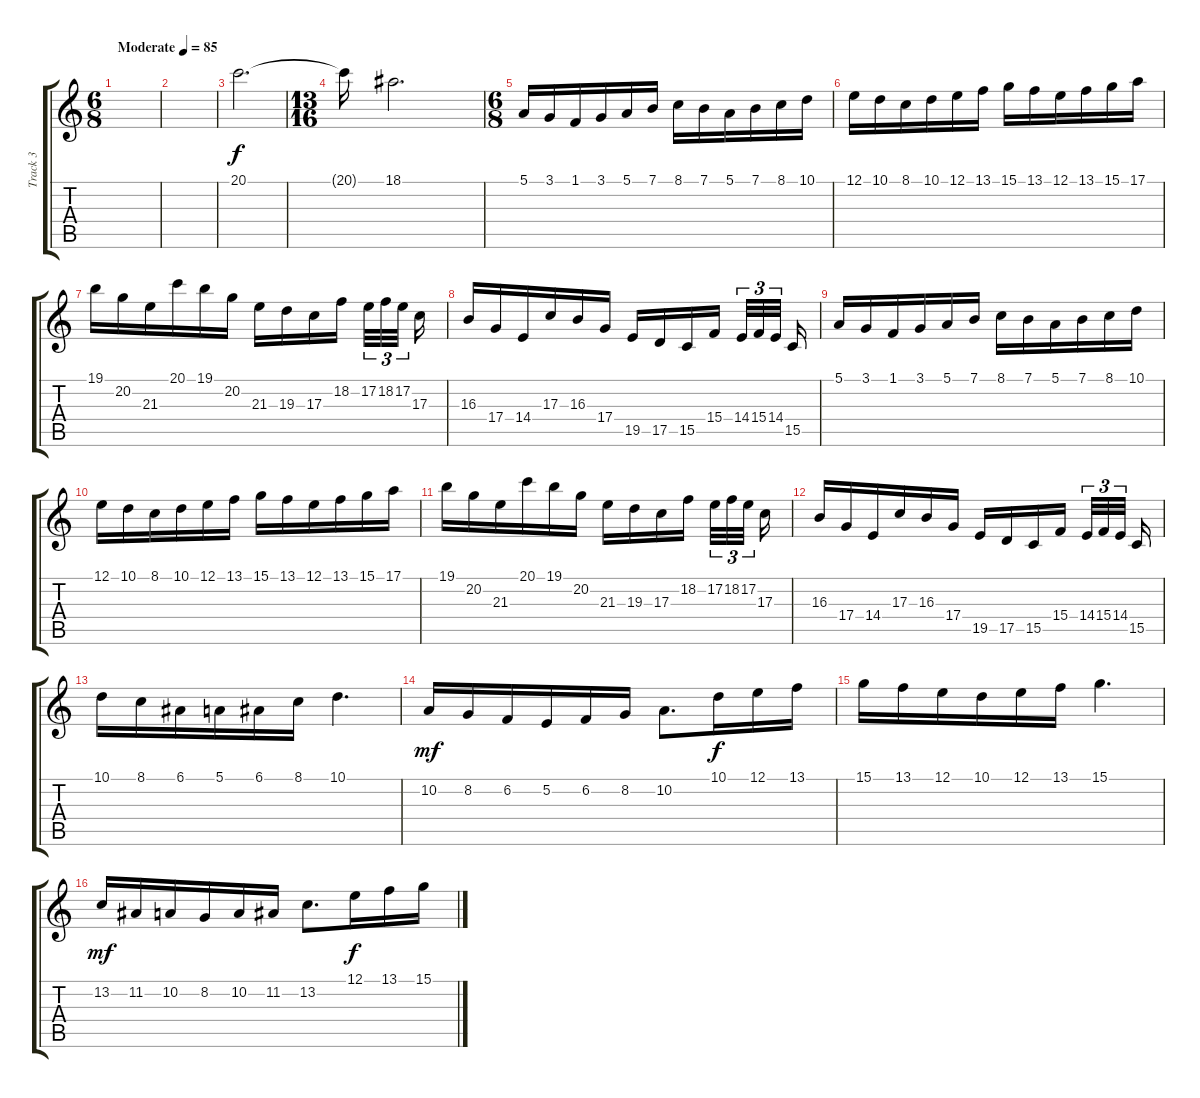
\track ("Track 3" "Track 3") {instrument stringensemble1}
\staff {score tabs}
\tuning (E4 B3 G3 D3 A2 E2) {hide}
\ts (6 8)
\tempo (85 "Moderate")
\clef g2
\ks c
|
|
20.1.2{d volume 13} |
\ts (13 16)
20.1{t}.16 18.1.2{d} |
\ts (6 8)
5.1.16 3.1.16 1.1.16 3.1.16 5.1.16 7.1.16 8.1.16 7.1.16 5.1.16 7.1.16 8.1.16 10.1.16 |
12.1.16 10.1.16 8.1.16 10.1.16 12.1.16 13.1.16 15.1.16 13.1.16 12.1.16 13.1.16 15.1.16 17.1.16 |
19.1.16 20.2.16 21.3.16 20.1.16 19.1.16 20.2.16 21.3.16 19.3.16 17.3.16 18.2.16{beam splitsecondary} 17.2.32{tu (3 2)} 18.2.32{tu (3 2)} 17.2.32{tu (3 2) beam splitsecondary} 17.3.16 |
16.3.16 17.4.16 14.4.16 17.3.16 16.3.16 17.4.16 19.5.16 17.5.16 15.5.16 15.4.16{beam splitsecondary} 14.4.32{tu (3 2)} 15.4.32{tu (3 2)} 14.4.32{tu (3 2) beam splitsecondary} 15.5.16 |
5.1.16 3.1.16 1.1.16 3.1.16 5.1.16 7.1.16 8.1.16 7.1.16 5.1.16 7.1.16 8.1.16 10.1.16 |
12.1.16 10.1.16 8.1.16 10.1.16 12.1.16 13.1.16 15.1.16 13.1.16 12.1.16 13.1.16 15.1.16 17.1.16 |
19.1.16 20.2.16 21.3.16 20.1.16 19.1.16 20.2.16 21.3.16 19.3.16 17.3.16 18.2.16{beam splitsecondary} 17.2.32{tu (3 2)} 18.2.32{tu (3 2)} 17.2.32{tu (3 2) beam splitsecondary} 17.3.16 |
16.3.16 17.4.16 14.4.16 17.3.16 16.3.16 17.4.16 19.5.16 17.5.16 15.5.16 15.4.16{beam splitsecondary} 14.4.32{tu (3 2)} 15.4.32{tu (3 2)} 14.4.32{tu (3 2) beam splitsecondary} 15.5.16 |
10.1.16 8.1.16 6.1.16 5.1.16 6.1.16 8.1.16 10.1.4{d} |
10.2.16{dy mf} 8.2.16 6.2.16 5.2.16 6.2.16 8.2.16 10.2.8{d} 10.1.16{dy f} 12.1.16 13.1.16 |
15.1.16 13.1.16 12.1.16 10.1.16 12.1.16 13.1.16 15.1.4{d} |
13.2.16{dy mf} 11.2.16 10.2.16 8.2.16 10.2.16 11.2.16 13.2.8{d} 12.1.16{dy f} 13.1.16 15.1.16
